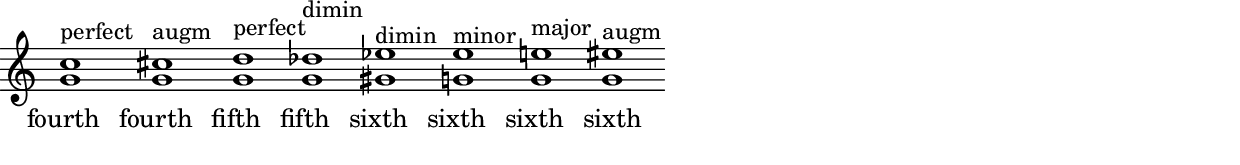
%% Generated by lilypond-book.py
%% Options: [fragment,indent=0\mm,alt=[image of music],notime,line-width=13.0\cm]
\include "lilypond-book-preamble.ly"







% ****************************************************************
% Start cut-&-pastable-section 
% ****************************************************************

\paper {
  #(define dump-extents #t)
  
  indent = 0\mm
  line-width = 13.0\cm
  force-assignment = #""
  line-width = #(- line-width (* mm  3.000000))
}

\layout {
  
 \context {
  \Score
  timing = ##f
 }
 \context {
  \Staff
  \remove Time_signature_engraver
 }
}


{


% ****************************************************************
% ly snippet contents follows:
% ****************************************************************
\sourcefileline 2698
\set Score.automaticBars = ##f
<<
\context Staff \relative c'' {
  < g c >1^"perfect" 
  < g cis >^"augm" 
  < g d' >^"perfect" 
  < g des' > ^"dimin" 
  < gis es' >^"dimin" 
  < g! es' >^"minor" 
  < g e'! >^"major" 
  < g eis' >^"augm" 
}
 \lyrics {
  "fourth  " "fourth  " "fifth  " "fifth  "
  "sixth  " "sixth  " "sixth  " "sixth"
}
>>



% ****************************************************************
% end ly snippet
% ****************************************************************
}
